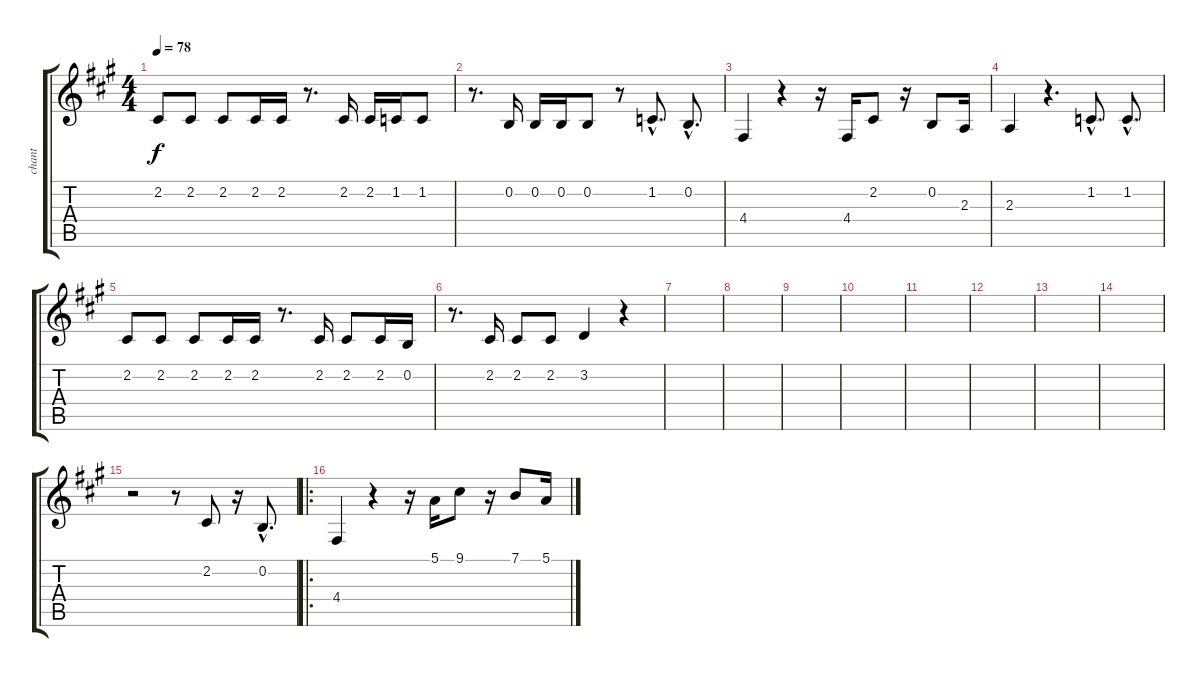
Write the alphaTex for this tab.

\track ("chant" "chant") {instrument honkytonkpiano}
\staff {score tabs}
\tuning (E4 B3 G3 D3 A2 E2) {hide}
\ts (4 4)
\tempo 78
\clef g2
\ks a
2.2.8{dy f} 2.2.8 2.2.8 2.2.16 2.2.16 r.8{d} 2.2.16 2.2.16 1.2.16 1.2.8 |
r.8{d} 0.2.16 0.2.16 0.2.16 0.2.8 r.8 1.2{hac}.8{d} 0.2{hac}.8{d} |
4.4.4 r.4 r.16 4.4.16 2.2.8 r.16 0.2.8 2.3.16 |
2.3.4 r.4{d} 1.2{hac}.8{d} 1.2{hac}.8{d} |
2.2.8 2.2.8 2.2.8 2.2.16 2.2.16 r.8{d} 2.2.16 2.2.8 2.2.16 0.2.16 |
r.8{d} 2.2.16 2.2.8 2.2.8 3.2.4 r.4 |
|
|
|
|
|
|
|
|
r.2 r.8 2.2.8 r.16 0.2{hac}.8{d} |
\ro
4.4.4 r.4 r.16 5.1.16 9.1.8 r.16 7.1.8 5.1.16
